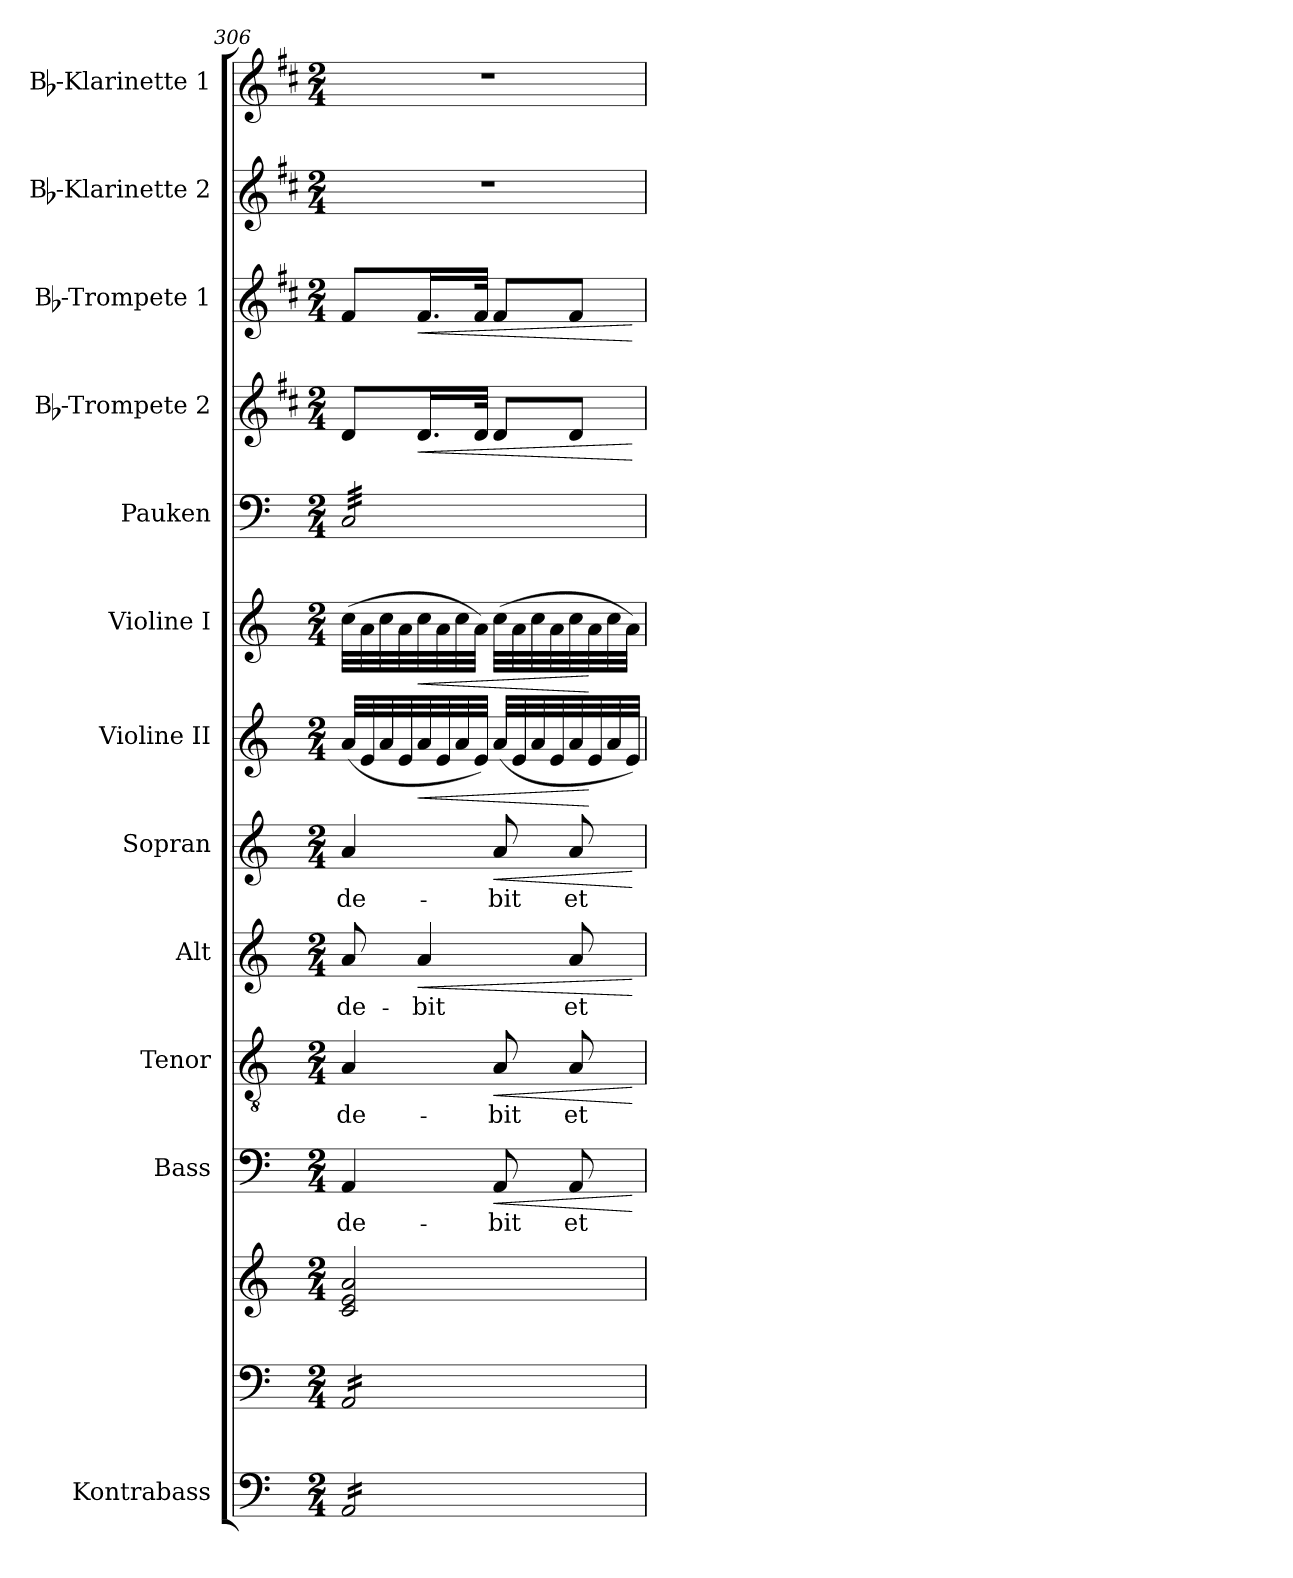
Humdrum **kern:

**kern	**kern	**kern	**kern	**text	**dynam	**kern	**text	**dynam	**kern	**text	**dynam	**kern	**text	**dynam	**kern	**dynam	**kern	**dynam	**kern	**kern	**dynam	**kern	**dynam	**kern	**kern
*part13	*part12	*part12	*part11	*part11	*part11	*part10	*part10	*part10	*part9	*part9	*part9	*part8	*part8	*part8	*part7	*part7	*part6	*part6	*part5	*part4	*part4	*part3	*part3	*part2	*part1
*staff14	*staff13	*staff12	*staff11	*staff11	*staff11	*staff10	*staff10	*staff10	*staff9	*staff9	*staff9	*staff8	*staff8	*staff8	*staff7	*staff7	*staff6	*staff6	*staff5	*staff4	*staff4	*staff3	*staff3	*staff2	*staff1
*I"Kontrabass	*	*	*I"Bass	*	*	*I"Tenor	*	*	*I"Alt	*	*	*I"Sopran	*	*	*I"Violine II	*	*I"Violine I	*	*I"Pauken	*I"Bb-Trompete 2	*	*I"Bb-Trompete 1	*	*I"Bb-Klarinette 2	*I"Bb-Klarinette 1
*I'Kb.	*	*	*I'B.	*	*	*I'T.	*	*	*I'A.	*	*	*I'S.	*	*	*I'Vl. II	*	*I'Vl. I	*	*I'Pk.	*I'Bb Trp. 2	*	*I'Bb Trp. 1	*	*I'Bb Kl. 2	*I'Bb Kl. 1
*clefF4	*clefF4	*clefG2	*clefF4	*	*	*clefGv2	*	*	*clefG2	*	*	*clefG2	*	*	*clefG2	*	*clefG2	*	*clefF4	*clefG2	*	*clefG2	*	*clefG2	*clefG2
*ITrd7c12	*	*	*	*	*	*	*	*	*	*	*	*	*	*	*	*	*	*	*	*ITrd1c2	*	*ITrd1c2	*	*ITrd1c2	*ITrd1c2
*k[]	*k[]	*k[]	*k[]	*	*	*k[]	*	*	*k[]	*	*	*k[]	*	*	*k[]	*	*k[]	*	*k[]	*k[]	*	*k[]	*	*k[]	*k[]
*C:	*C:	*C:	*C:	*	*	*C:	*	*	*C:	*	*	*C:	*	*	*C:	*	*C:	*	*C:	*C:	*	*C:	*	*C:	*C:
*M2/4	*M2/4	*M2/4	*M2/4	*	*	*M2/4	*	*	*M2/4	*	*	*M2/4	*	*	*M2/4	*	*M2/4	*	*M2/4	*M2/4	*	*M2/4	*	*M2/4	*M2/4
=306	=306	=306	=306	=306	=306	=306	=306	=306	=306	=306	=306	=306	=306	=306	=306	=306	=306	=306	=306	=306	=306	=306	=306	=306	=306
!	!	!	!	!LO:LY:b	!	!	!LO:LY:b	!	!	!LO:LY:b	!	!	!LO:LY:b	!	!	!	!	!	!	!	!	!	!	!	!
*tremolo	*	*	*	*	*	*	*	*	*	*	*	*	*	*	*	*	*	*	*	*	*	*	*	*	*
*	*tremolo	*	*	*	*	*	*	*	*	*	*	*	*	*	*	*	*	*	*	*	*	*	*	*	*
*	*	*	*	*	*	*	*	*	*	*	*	*	*	*	*	*	*	*	*tremolo	*	*	*	*	*	*
16AAA/LL	16AA/LL	2c/ 2e/ 2a/	4AA/	-de-	.	4A/	-de-	.	8a/	-de-	.	4a/	-de-	.	(<32a/LLL	.	(>32cc\LLL	.	32C/LLL	8c/L	.	8e/L	.	2r	2r
.	.	.	.	.	.	.	.	.	.	.	.	.	.	.	32e/	.	32a\	.	32C/	.	.	.	.	.	.
16AAA/	16AA/	.	.	.	.	.	.	.	.	.	.	.	.	.	32a/	.	32cc\	.	32C/	.	.	.	.	.	.
.	.	.	.	.	.	.	.	.	.	.	.	.	.	.	32e/	.	32a\	.	32C/	.	.	.	.	.	.
!	!	!	!	!	!	!	!	!	!	!LO:LY:b	!LO:HP:b	!	!	!	!	!LO:HP:b	!	!LO:HP:b	!	!	!LO:HP:b	!	!LO:HP:b	!	!
16AAA/	16AA/	.	.	.	.	.	.	.	4a/	-bit	<	.	.	.	32a/	<	32cc\	<	32C/	16.c/L	<	16.e/L	<	.	.
.	.	.	.	.	.	.	.	.	.	.	.	.	.	.	32e/	.	32a\	.	32C/	.	.	.	.	.	.
16AAA/	16AA/	.	.	.	.	.	.	.	.	.	.	.	.	.	32a/	.	32cc\	.	32C/	.	.	.	.	.	.
.	.	.	.	.	.	.	.	.	.	.	.	.	.	.	32e/JJJ)	.	32a\JJJ)	.	32C/	32c/JJk	.	32e/JJk	.	.	.
!	!	!	!	!LO:LY:b	!LO:HP:b	!	!LO:LY:b	!LO:HP:b	!	!	!	!	!LO:LY:b	!LO:HP:b	!	!	!	!	!	!	!	!	!	!	!
16AAA/	16AA/	.	8AA/	-bit	<	8A/	-bit	<	.	.	.	8a/	-bit	<	(<32a/LLL	.	(>32cc\LLL	.	32C/	8c/L	.	8e/L	.	.	.
.	.	.	.	.	.	.	.	.	.	.	.	.	.	.	32e/	.	32a\	.	32C/	.	.	.	.	.	.
16AAA/	16AA/	.	.	.	.	.	.	.	.	.	.	.	.	.	32a/	.	32cc\	.	32C/	.	.	.	.	.	.
.	.	.	.	.	.	.	.	.	.	.	.	.	.	.	32e/	.	32a\	.	32C/	.	.	.	.	.	.
!	!	!	!	!LO:LY:b	!	!	!LO:LY:b	!	!	!LO:LY:b	!	!	!LO:LY:b	!	!	!	!	!	!	!	!	!	!	!	!
16AAA/	16AA/	.	8AA/	et	.	8A/	et	.	8a/	et	.	8a/	et	.	32a/	.	32cc\	.	32C/	8c/J	.	8e/J	.	.	.
.	.	.	.	.	.	.	.	.	.	.	.	.	.	.	32e/	[	32a\	[	32C/	.	.	.	.	.	.
16AAA/JJ	16AA/JJ	.	.	.	.	.	.	.	.	.	.	.	.	.	32a/	.	32cc\	.	32C/	.	.	.	.	.	.
*	*Xtremolo	*	*	*	*	*	*	*	*	*	*	*	*	*	*	*	*	*	*	*	*	*	*	*	*
*Xtremolo	*	*	*	*	*	*	*	*	*	*	*	*	*	*	*	*	*	*	*	*	*	*	*	*	*
.	.	.	.	.	.	.	.	.	.	.	.	.	.	.	32e/JJJ)	.	32a\JJJ)	.	32C/JJJ	.	.	.	.	.	.
*	*	*	*	*	*	*	*	*	*	*	*	*	*	*	*	*	*	*	*Xtremolo	*	*	*	*	*	*
.	.	.	.	.	[	.	.	[	.	.	[	.	.	[	.	.	.	.	.	.	[	.	[	.	.
=	=	=	=	=	=	=	=	=	=	=	=	=	=	=	=	=	=	=	=	=	=	=	=	=	=
*-	*-	*-	*-	*-	*-	*-	*-	*-	*-	*-	*-	*-	*-	*-	*-	*-	*-	*-	*-	*-	*-	*-	*-	*-	*-
